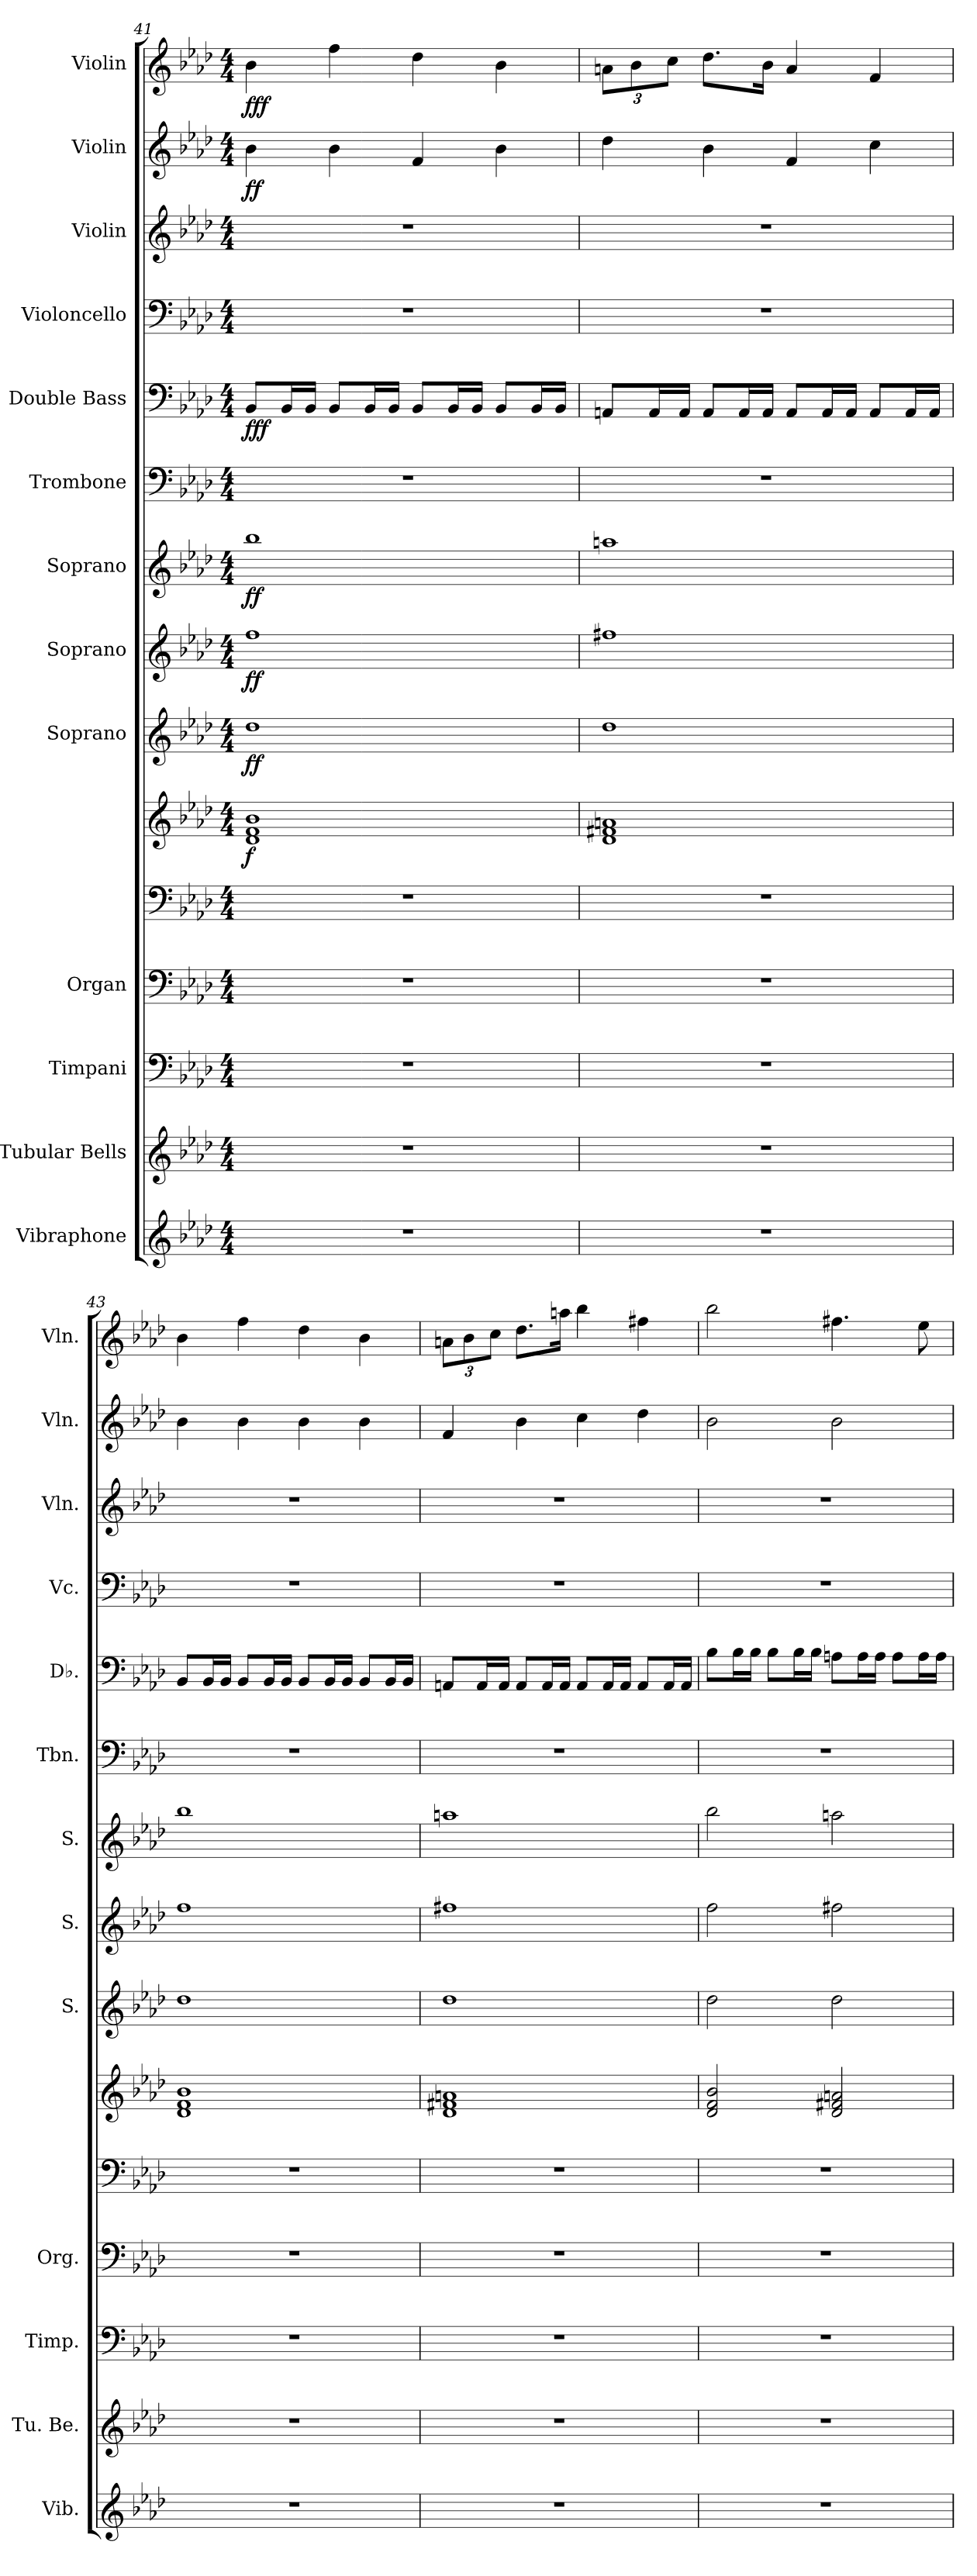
**kern	**kern	**kern	**kern	**kern	**kern	**dynam	**kern	**dynam	**kern	**dynam	**kern	**dynam	**kern	**kern	**dynam	**kern	**kern	**kern	**dynam	**kern	**dynam
*part13	*part12	*part11	*part10	*part10	*part10	*part10	*part9	*part9	*part8	*part8	*part7	*part7	*part6	*part5	*part5	*part4	*part3	*part2	*part2	*part1	*part1
*staff15	*staff14	*staff13	*staff12	*staff11	*staff10	*staff10/11/12	*staff9	*staff9	*staff8	*staff8	*staff7	*staff7	*staff6	*staff5	*staff5	*staff4	*staff3	*staff2	*staff2	*staff1	*staff1
*I"Vibraphone	*I"Tubular Bells	*I"Timpani	*I"Organ	*	*	*	*I"Soprano	*	*I"Soprano	*	*I"Soprano	*	*I"Trombone	*I"Double Bass	*	*I"Violoncello	*I"Violin	*I"Violin	*	*I"Violin	*
*I'Vib.	*I'Tu. Be.	*I'Timp.	*I'Org.	*	*	*	*I'S.	*	*I'S.	*	*I'S.	*	*I'Tbn.	*I'Db.	*	*I'Vc.	*I'Vln.	*I'Vln.	*	*I'Vln.	*
*clefG2	*clefG2	*clefF4	*clefF4	*clefF4	*clefG2	*	*clefG2	*	*clefG2	*	*clefG2	*	*clefF4	*clefF4	*	*clefF4	*clefG2	*clefG2	*	*clefG2	*
*	*	*	*	*	*	*	*	*	*	*	*	*	*	*ITrd7c12	*	*	*	*	*	*	*
*k[b-e-a-d-]	*k[b-e-a-d-]	*k[b-e-a-d-]	*k[b-e-a-d-]	*k[b-e-a-d-]	*k[b-e-a-d-]	*	*k[b-e-a-d-]	*	*k[b-e-a-d-]	*	*k[b-e-a-d-]	*	*k[b-e-a-d-]	*k[b-e-a-d-]	*	*k[b-e-a-d-]	*k[b-e-a-d-]	*k[b-e-a-d-]	*	*k[b-e-a-d-]	*
*M4/4	*M4/4	*M4/4	*M4/4	*M4/4	*M4/4	*	*M4/4	*	*M4/4	*	*M4/4	*	*M4/4	*M4/4	*	*M4/4	*M4/4	*M4/4	*	*M4/4	*
=41	=41	=41	=41	=41	=41	=41	=41	=41	=41	=41	=41	=41	=41	=41	=41	=41	=41	=41	=41	=41	=41
!	!	!	!	!	!	!LO:DY:b	!	!LO:DY:b	!	!LO:DY:b	!	!LO:DY:b	!	!	!LO:DY:b	!	!	!	!LO:DY:b	!	!LO:DY:b
1r	1r	1r	1r	1r	1d- 1f 1b-	f	1dd-	ff	1ff	ff	1bb-	ff	1r	8BBB-/L	fff	1r	1r	4b-\	ff	4b-\	fff
.	.	.	.	.	.	.	.	.	.	.	.	.	.	16BBB-/L	.	.	.	.	.	.	.
.	.	.	.	.	.	.	.	.	.	.	.	.	.	16BBB-/JJ	.	.	.	.	.	.	.
.	.	.	.	.	.	.	.	.	.	.	.	.	.	8BBB-/L	.	.	.	4b-\	.	4ff\	.
.	.	.	.	.	.	.	.	.	.	.	.	.	.	16BBB-/L	.	.	.	.	.	.	.
.	.	.	.	.	.	.	.	.	.	.	.	.	.	16BBB-/JJ	.	.	.	.	.	.	.
.	.	.	.	.	.	.	.	.	.	.	.	.	.	8BBB-/L	.	.	.	4f/	.	4dd-\	.
.	.	.	.	.	.	.	.	.	.	.	.	.	.	16BBB-/L	.	.	.	.	.	.	.
.	.	.	.	.	.	.	.	.	.	.	.	.	.	16BBB-/JJ	.	.	.	.	.	.	.
.	.	.	.	.	.	.	.	.	.	.	.	.	.	8BBB-/L	.	.	.	4b-\	.	4b-\	.
.	.	.	.	.	.	.	.	.	.	.	.	.	.	16BBB-/L	.	.	.	.	.	.	.
.	.	.	.	.	.	.	.	.	.	.	.	.	.	16BBB-/JJ	.	.	.	.	.	.	.
!!LO:PB:g=z
=42	=42	=42	=42	=42	=42	=42	=42	=42	=42	=42	=42	=42	=42	=42	=42	=42	=42	=42	=42	=42	=42
*	*	*	*	*	*	*	*	*	*	*	*	*	*	*	*	*	*	*	*	*Xbrackettup	*
1r	1r	1r	1r	1r	1d- 1f#X 1an	.	1dd-	.	1ff#X	.	1aan	.	1r	8AAAn/L	.	1r	1r	4dd-\	.	12an\L	.
.	.	.	.	.	.	.	.	.	.	.	.	.	.	.	.	.	.	.	.	12b-\	.
.	.	.	.	.	.	.	.	.	.	.	.	.	.	16AAA/L	.	.	.	.	.	.	.
.	.	.	.	.	.	.	.	.	.	.	.	.	.	.	.	.	.	.	.	12cc\J	.
.	.	.	.	.	.	.	.	.	.	.	.	.	.	16AAA/JJ	.	.	.	.	.	.	.
.	.	.	.	.	.	.	.	.	.	.	.	.	.	8AAA/L	.	.	.	4b-\	.	8.dd-\L	.
.	.	.	.	.	.	.	.	.	.	.	.	.	.	16AAA/L	.	.	.	.	.	.	.
.	.	.	.	.	.	.	.	.	.	.	.	.	.	16AAA/JJ	.	.	.	.	.	16b-\Jk	.
.	.	.	.	.	.	.	.	.	.	.	.	.	.	8AAA/L	.	.	.	4f/	.	4a/	.
.	.	.	.	.	.	.	.	.	.	.	.	.	.	16AAA/L	.	.	.	.	.	.	.
.	.	.	.	.	.	.	.	.	.	.	.	.	.	16AAA/JJ	.	.	.	.	.	.	.
.	.	.	.	.	.	.	.	.	.	.	.	.	.	8AAA/L	.	.	.	4cc\	.	4f/	.
.	.	.	.	.	.	.	.	.	.	.	.	.	.	16AAA/L	.	.	.	.	.	.	.
.	.	.	.	.	.	.	.	.	.	.	.	.	.	16AAA/JJ	.	.	.	.	.	.	.
=43	=43	=43	=43	=43	=43	=43	=43	=43	=43	=43	=43	=43	=43	=43	=43	=43	=43	=43	=43	=43	=43
1r	1r	1r	1r	1r	1d- 1f 1b-	.	1dd-	.	1ff	.	1bb-	.	1r	8BBB-/L	.	1r	1r	4b-\	.	4b-\	.
.	.	.	.	.	.	.	.	.	.	.	.	.	.	16BBB-/L	.	.	.	.	.	.	.
.	.	.	.	.	.	.	.	.	.	.	.	.	.	16BBB-/JJ	.	.	.	.	.	.	.
.	.	.	.	.	.	.	.	.	.	.	.	.	.	8BBB-/L	.	.	.	4b-\	.	4ff\	.
.	.	.	.	.	.	.	.	.	.	.	.	.	.	16BBB-/L	.	.	.	.	.	.	.
.	.	.	.	.	.	.	.	.	.	.	.	.	.	16BBB-/JJ	.	.	.	.	.	.	.
.	.	.	.	.	.	.	.	.	.	.	.	.	.	8BBB-/L	.	.	.	4b-\	.	4dd-\	.
.	.	.	.	.	.	.	.	.	.	.	.	.	.	16BBB-/L	.	.	.	.	.	.	.
.	.	.	.	.	.	.	.	.	.	.	.	.	.	16BBB-/JJ	.	.	.	.	.	.	.
.	.	.	.	.	.	.	.	.	.	.	.	.	.	8BBB-/L	.	.	.	4b-\	.	4b-\	.
.	.	.	.	.	.	.	.	.	.	.	.	.	.	16BBB-/L	.	.	.	.	.	.	.
.	.	.	.	.	.	.	.	.	.	.	.	.	.	16BBB-/JJ	.	.	.	.	.	.	.
=44	=44	=44	=44	=44	=44	=44	=44	=44	=44	=44	=44	=44	=44	=44	=44	=44	=44	=44	=44	=44	=44
1r	1r	1r	1r	1r	1d- 1f#X 1an	.	1dd-	.	1ff#X	.	1aan	.	1r	8AAAn/L	.	1r	1r	4f/	.	12an\L	.
.	.	.	.	.	.	.	.	.	.	.	.	.	.	.	.	.	.	.	.	12b-\	.
.	.	.	.	.	.	.	.	.	.	.	.	.	.	16AAA/L	.	.	.	.	.	.	.
.	.	.	.	.	.	.	.	.	.	.	.	.	.	.	.	.	.	.	.	12cc\J	.
.	.	.	.	.	.	.	.	.	.	.	.	.	.	16AAA/JJ	.	.	.	.	.	.	.
.	.	.	.	.	.	.	.	.	.	.	.	.	.	8AAA/L	.	.	.	4b-\	.	8.dd-\L	.
.	.	.	.	.	.	.	.	.	.	.	.	.	.	16AAA/L	.	.	.	.	.	.	.
.	.	.	.	.	.	.	.	.	.	.	.	.	.	16AAA/JJ	.	.	.	.	.	16aan\Jk	.
.	.	.	.	.	.	.	.	.	.	.	.	.	.	8AAA/L	.	.	.	4cc\	.	4bb-\	.
.	.	.	.	.	.	.	.	.	.	.	.	.	.	16AAA/L	.	.	.	.	.	.	.
.	.	.	.	.	.	.	.	.	.	.	.	.	.	16AAA/JJ	.	.	.	.	.	.	.
.	.	.	.	.	.	.	.	.	.	.	.	.	.	8AAA/L	.	.	.	4dd-\	.	4ff#X\	.
.	.	.	.	.	.	.	.	.	.	.	.	.	.	16AAA/L	.	.	.	.	.	.	.
.	.	.	.	.	.	.	.	.	.	.	.	.	.	16AAA/JJ	.	.	.	.	.	.	.
=45	=45	=45	=45	=45	=45	=45	=45	=45	=45	=45	=45	=45	=45	=45	=45	=45	=45	=45	=45	=45	=45
1r	1r	1r	1r	1r	2d-/ 2f/ 2b-/	.	2dd-\	.	2ff\	.	2bb-\	.	1r	8BB-\L	.	1r	1r	2b-\	.	2bb-\	.
.	.	.	.	.	.	.	.	.	.	.	.	.	.	16BB-\L	.	.	.	.	.	.	.
.	.	.	.	.	.	.	.	.	.	.	.	.	.	16BB-\JJ	.	.	.	.	.	.	.
.	.	.	.	.	.	.	.	.	.	.	.	.	.	8BB-\L	.	.	.	.	.	.	.
.	.	.	.	.	.	.	.	.	.	.	.	.	.	16BB-\L	.	.	.	.	.	.	.
.	.	.	.	.	.	.	.	.	.	.	.	.	.	16BB-\JJ	.	.	.	.	.	.	.
.	.	.	.	.	2d-/ 2f#X/ 2an/	.	2dd-\	.	2ff#X\	.	2aan\	.	.	8AAn\L	.	.	.	2b-\	.	4.ff#X\	.
.	.	.	.	.	.	.	.	.	.	.	.	.	.	16AA\L	.	.	.	.	.	.	.
.	.	.	.	.	.	.	.	.	.	.	.	.	.	16AA\JJ	.	.	.	.	.	.	.
.	.	.	.	.	.	.	.	.	.	.	.	.	.	8AA\L	.	.	.	.	.	.	.
.	.	.	.	.	.	.	.	.	.	.	.	.	.	16AA\L	.	.	.	.	.	8ee-\	.
.	.	.	.	.	.	.	.	.	.	.	.	.	.	16AA\JJ	.	.	.	.	.	.	.
=	=	=	=	=	=	=	=	=	=	=	=	=	=	=	=	=	=	=	=	=	=
*-	*-	*-	*-	*-	*-	*-	*-	*-	*-	*-	*-	*-	*-	*-	*-	*-	*-	*-	*-	*-	*-
